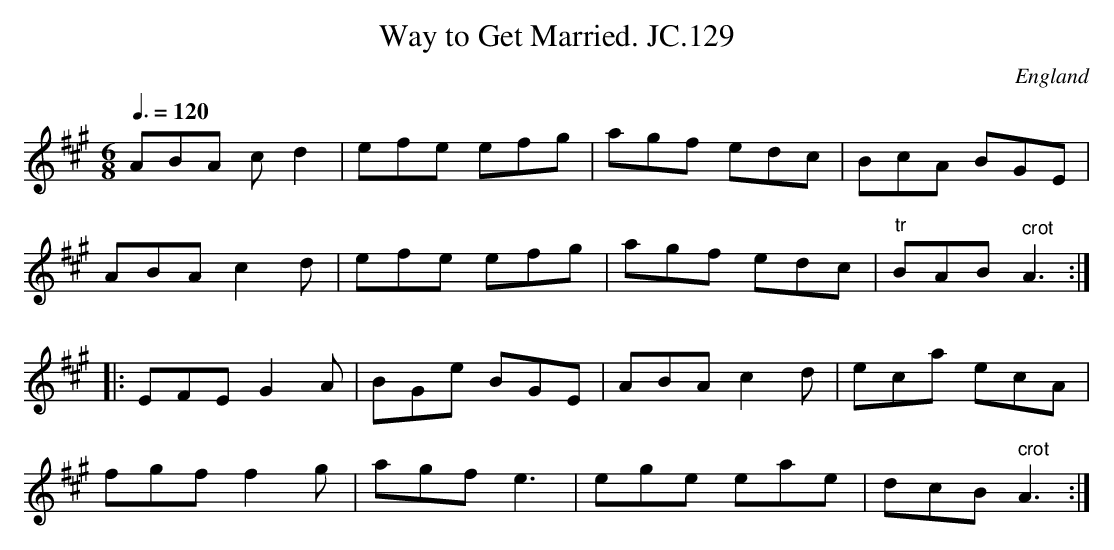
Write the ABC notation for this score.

X:1
T:Way to Get Married. JC.129
L:1/8
M:6/8
O:England
Q:3/8=120
K:A
ABA cd2|efe efg|\
agf edc|BcA BGE|!
ABAc2d|efe efg|agf edc|"^tr"BAB" crot"A3:|!
|:EFEG2A|BGe BGE|ABAc2d|eca ecA|!
fgff2g|agfe3|ege eae|dcB" crot"A3:|
